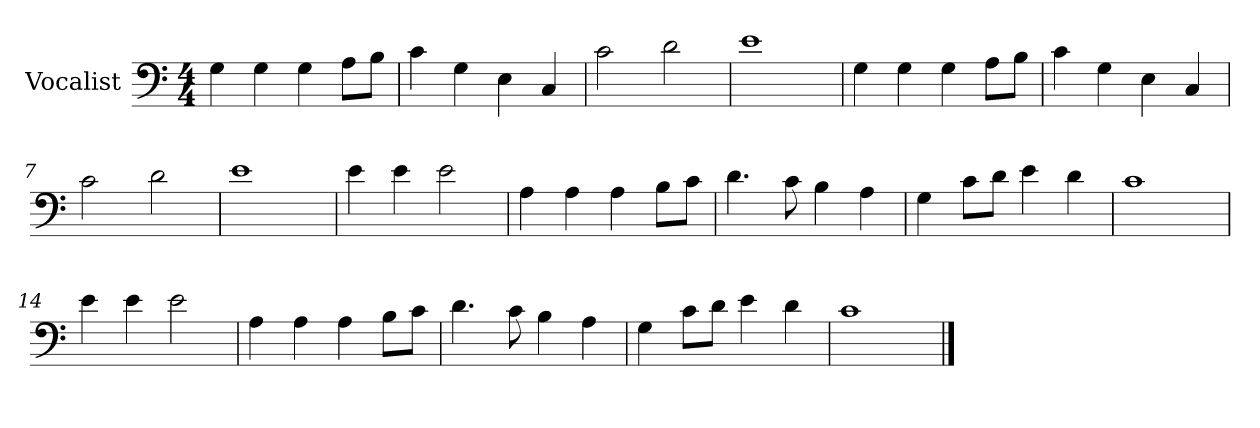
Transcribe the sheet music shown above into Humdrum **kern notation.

**kern
*part1
*staff1
*I"Vocalist
*k[]
*C:
*M4/4
=1
4G
4G
4G
8AL
8BJ
=2
4c
4G
4E
4C
=3
2c
2d
=4
1e
=5
4G
4G
4G
8AL
8BJ
=6
4c
4G
4E
4C
=7
2c
2d
=8
1e
=9
4e
4e
2e
=10
4A
4A
4A
8BL
8cJ
=11
4.d
8c
4B
4A
=12
4G
8cL
8dJ
4e
4d
=13
1c
=14
4e
4e
2e
=15
4A
4A
4A
8BL
8cJ
=16
4.d
8c
4B
4A
=17
4G
8cL
8dJ
4e
4d
=18
1c
==
*-
